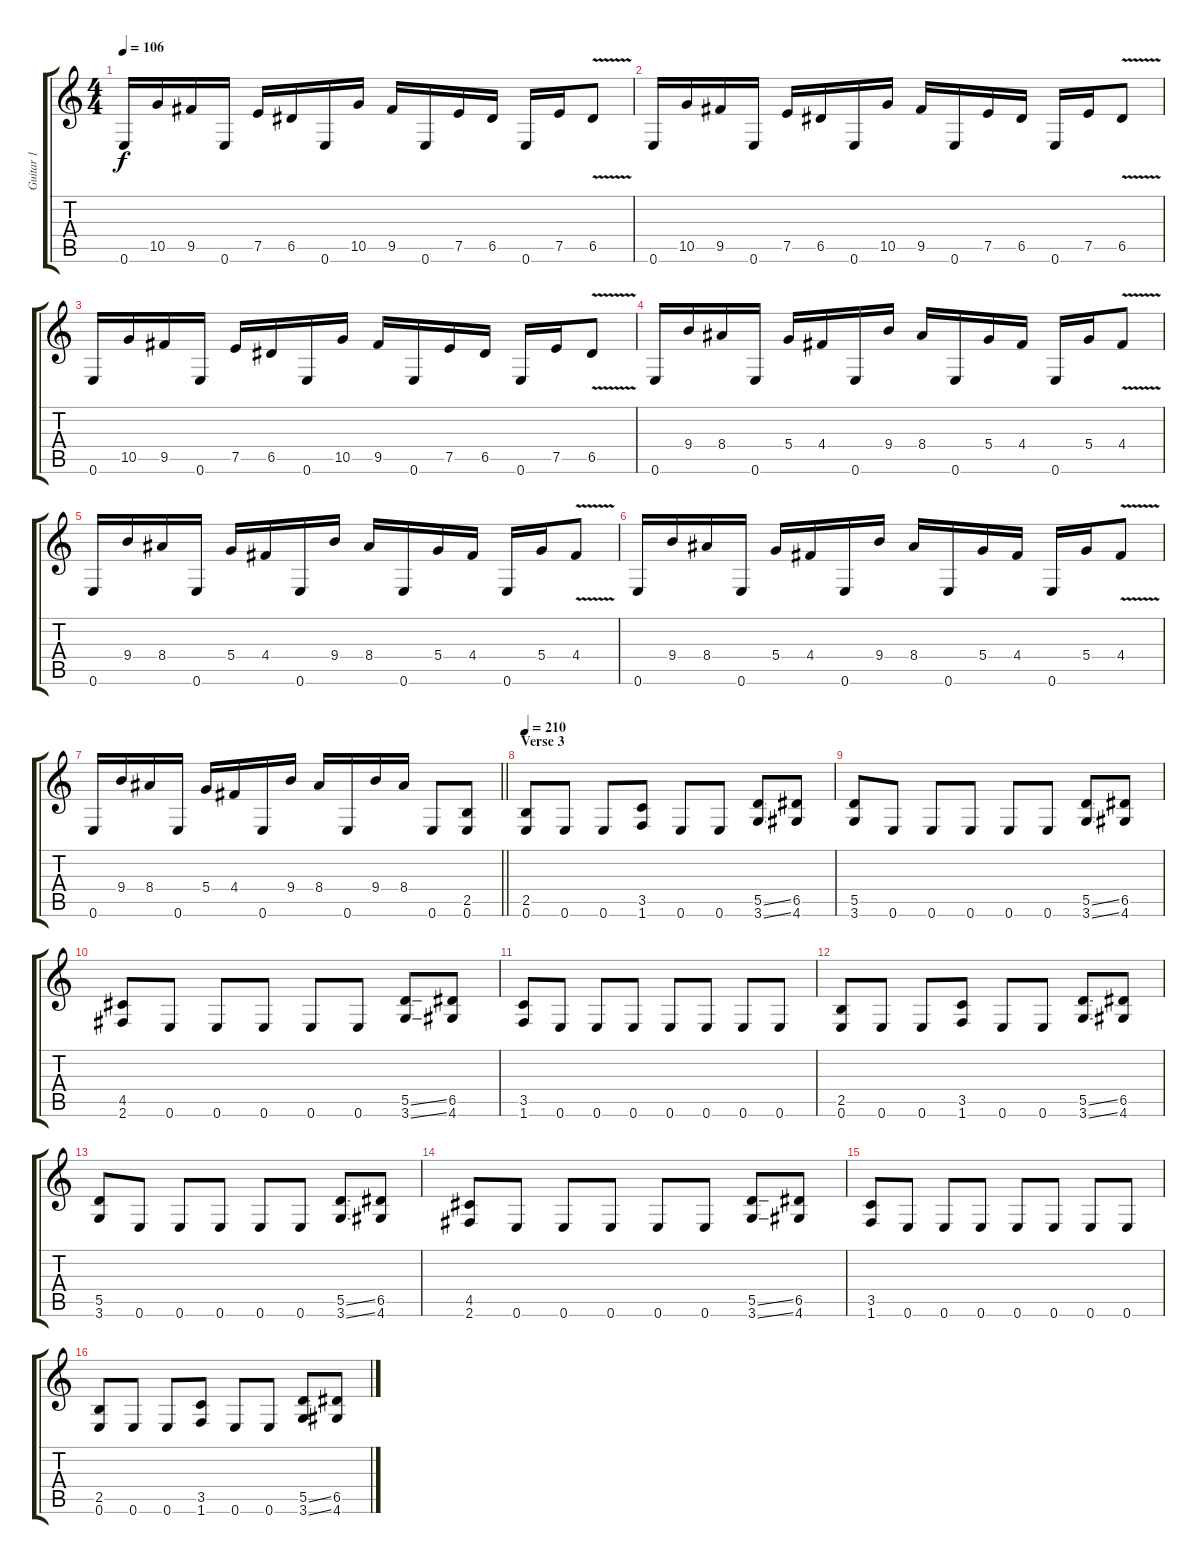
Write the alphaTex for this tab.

\track ("Guitar 1" "Guitar 1") {instrument distortionguitar}
\staff {score tabs}
\tuning (E4 B3 G3 D3 A2 E2) {hide}
\ts (4 4)
\tempo 106
\clef g2
\ks c
0.6.16{dy f} 10.5.16 9.5.16 0.6.16 7.5.16 6.5.16 0.6.16 10.5.16 9.5.16 0.6.16 7.5.16 6.5.16 0.6.16 7.5.16 6.5{v}.8 |
0.6.16 10.5.16 9.5.16 0.6.16 7.5.16 6.5.16 0.6.16 10.5.16 9.5.16 0.6.16 7.5.16 6.5.16 0.6.16 7.5.16 6.5{v}.8 |
0.6.16 10.5.16 9.5.16 0.6.16 7.5.16 6.5.16 0.6.16 10.5.16 9.5.16 0.6.16 7.5.16 6.5.16 0.6.16 7.5.16 6.5{v}.8 |
0.6.16 9.4.16 8.4.16 0.6.16 5.4.16 4.4.16 0.6.16 9.4.16 8.4.16 0.6.16 5.4.16 4.4.16 0.6.16 5.4.16 4.4{v}.8 |
0.6.16 9.4.16 8.4.16 0.6.16 5.4.16 4.4.16 0.6.16 9.4.16 8.4.16 0.6.16 5.4.16 4.4.16 0.6.16 5.4.16 4.4{v}.8 |
0.6.16 9.4.16 8.4.16 0.6.16 5.4.16 4.4.16 0.6.16 9.4.16 8.4.16 0.6.16 5.4.16 4.4.16 0.6.16 5.4.16 4.4{v}.8 |
\barLineRight lightlight
0.6.16 9.4.16 8.4.16 0.6.16 5.4.16 4.4.16 0.6.16 9.4.16 8.4.16 0.6.16 9.4.16 8.4.16 0.6.8 (2.5 0.6).8 |
\section ("" "Verse 3")
\tempo 210
(2.5 0.6).8 0.6.8 0.6.8 (3.5 1.6).8 0.6.8 0.6.8 (5.5{ss} 3.6{ss}).8 (6.5 4.6).8 |
(5.5 3.6).8 0.6.8 0.6.8 0.6.8 0.6.8 0.6.8 (5.5{ss} 3.6{ss}).8 (6.5 4.6).8 |
(4.5 2.6).8 0.6.8 0.6.8 0.6.8 0.6.8 0.6.8 (5.5{ss} 3.6{ss}).8 (6.5 4.6).8 |
(3.5 1.6).8 0.6.8 0.6.8 0.6.8 0.6.8 0.6.8 0.6.8 0.6.8 |
(2.5 0.6).8 0.6.8 0.6.8 (3.5 1.6).8 0.6.8 0.6.8 (5.5{ss} 3.6{ss}).8 (6.5 4.6).8 |
(5.5 3.6).8 0.6.8 0.6.8 0.6.8 0.6.8 0.6.8 (5.5{ss} 3.6{ss}).8 (6.5 4.6).8 |
(4.5 2.6).8 0.6.8 0.6.8 0.6.8 0.6.8 0.6.8 (5.5{ss} 3.6{ss}).8 (6.5 4.6).8 |
(3.5 1.6).8 0.6.8 0.6.8 0.6.8 0.6.8 0.6.8 0.6.8 0.6.8 |
(2.5 0.6).8 0.6.8 0.6.8 (3.5 1.6).8 0.6.8 0.6.8 (5.5{ss} 3.6{ss}).8 (6.5 4.6).8
